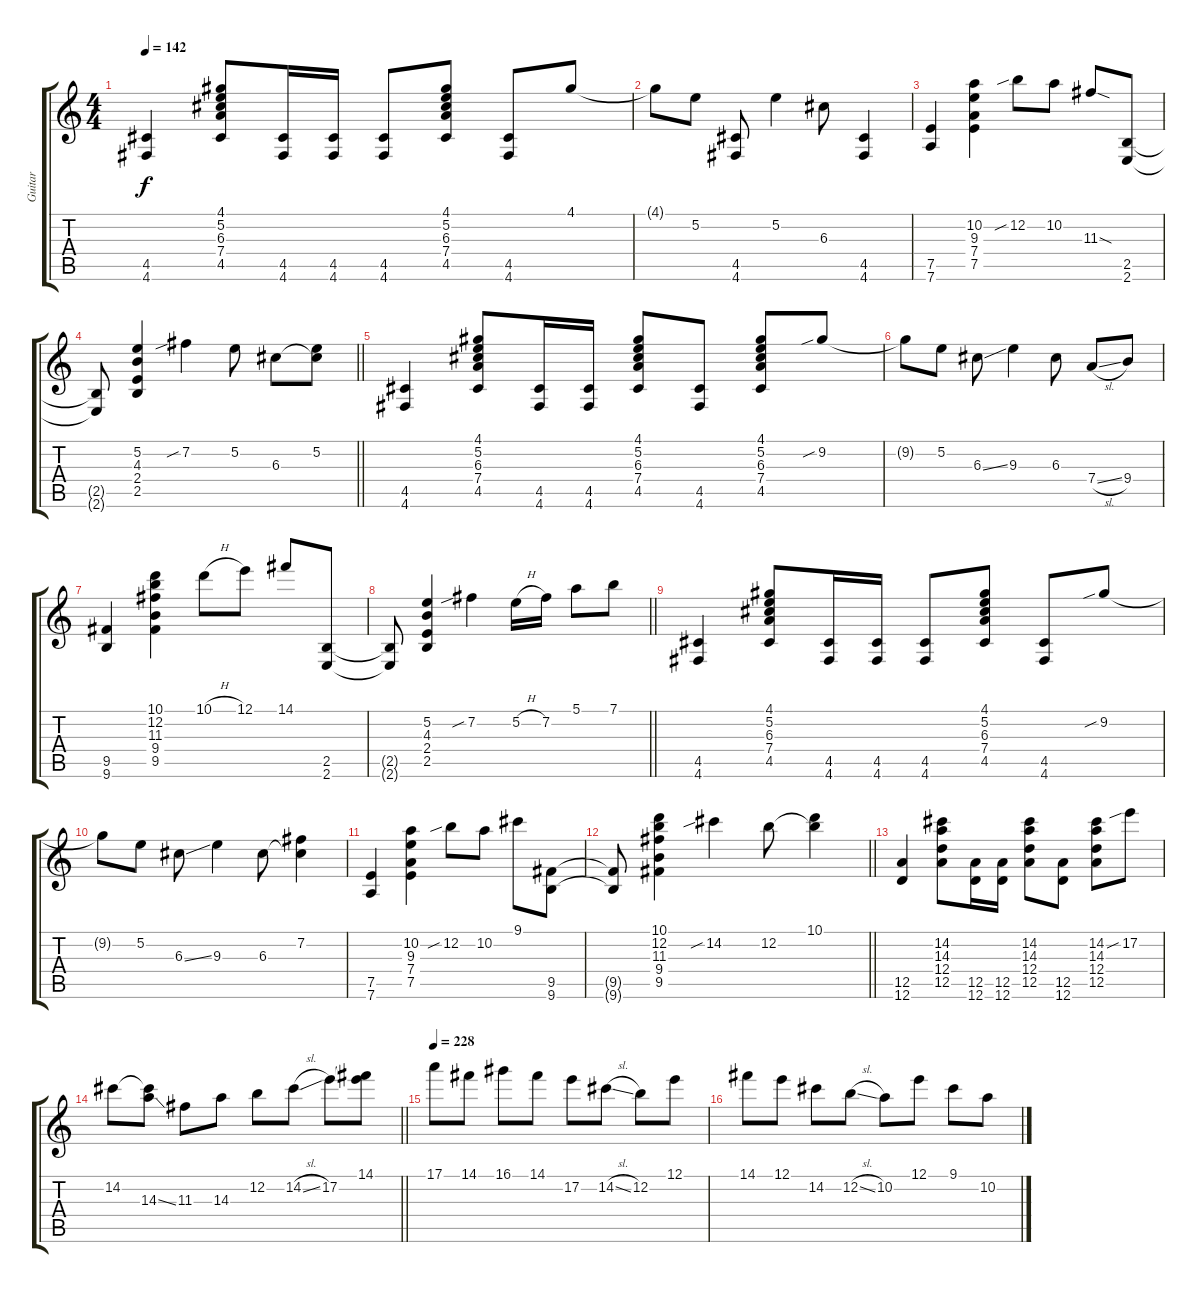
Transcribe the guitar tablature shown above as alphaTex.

\track ("Guitar" "Guitar") {instrument distortionguitar}
\staff {score tabs}
\tuning (E4 B3 G3 D3 A2 D2) {hide}
\ts (4 4)
\section ("" "")
\tempo 142
\clef g2
\ks c
(4.5 4.6).4{dy f} (4.1 5.2 6.3 7.4 4.5).8 (4.5 4.6).16 (4.5 4.6).16 (4.5 4.6).8 (4.1 5.2 6.3 7.4 4.5).8 (4.5 4.6).8 4.1.8 |
4.1{t}.8 5.2.8 (4.5 4.6).8 5.2.4 6.3.8 (4.5 4.6).4 |
(7.5 7.6).4 (10.2 9.3 7.4 7.5).4 12.2{sib}.8 10.2.8 11.3{sod}.8 (2.5 2.6).8 |
\barLineRight lightlight
(2.5{t} 2.6{t}).8 (5.2 4.3 2.4 2.5).4 7.2{sib}.4 5.2.8 6.3.8 (5.2 6.3{t}).8 |
(4.5 4.6).4 (4.1 5.2 6.3 7.4 4.5).8 (4.5 4.6).16 (4.5 4.6).16 (4.1 5.2 6.3 7.4 4.5).8 (4.5 4.6).8 (4.1 5.2 6.3 7.4 4.5).8 9.2{sib}.8 |
9.2{t}.8 5.2.8 6.3{ss}.8 9.3.4 6.3.8 7.4{sl}.8 9.4.8 |
(9.5 9.6).4 (10.1 12.2 11.3 9.4 9.5).4 10.1{h}.8 12.1.8 14.1.8 (2.5 2.6).8 |
\barLineRight lightlight
(2.5{t} 2.6{t}).8 (5.2 4.3 2.4 2.5).4 7.2{sib}.4 5.2{h}.16 7.2.16 5.1.8 7.1.8 |
(4.5 4.6).4 (4.1 5.2 6.3 7.4 4.5).8 (4.5 4.6).16 (4.5 4.6).16 (4.5 4.6).8 (4.1 5.2 6.3 7.4 4.5).8 (4.5 4.6).8 9.2{sib}.8 |
9.2{t}.8 5.2.8 6.3{ss}.8 9.3.4 6.3.8 (7.2 6.3{t}).4 |
(7.5 7.6).4 (10.2 9.3 7.4 7.5).4 12.2{sib}.8 10.2.8 9.1.8 (9.5 9.6).8 |
\barLineRight lightlight
(9.5{t} 9.6{t}).8 (10.1 12.2 11.3 9.4 9.5).4 14.2{sib}.4 12.2.8 (10.1 12.2{t}).4 |
(12.5 12.6).4 (14.2 14.3 12.4 12.5).8 (12.5 12.6).16 (12.5 12.6).16 (14.2 14.3 12.4 12.5).8 (12.5 12.6).8 (14.2 14.3 12.4 12.5).8 17.2{sib}.8 |
\barLineRight lightlight
14.2.8 (14.2{t} 14.3{ss}).8 11.3.8 14.3.8 12.2.8 14.2{sl}.8 17.2.8 (14.1 17.2{t}).8 |
\section ("" "")
\tempo 228
17.1.8 14.1.8 16.1.8 14.1.8 17.2.8 14.2{sl}.8 12.2.8 12.1.8 |
14.1.8 12.1.8 14.2.8 12.2{sl}.8 10.2.8 12.1.8 9.1.8 10.2.8
